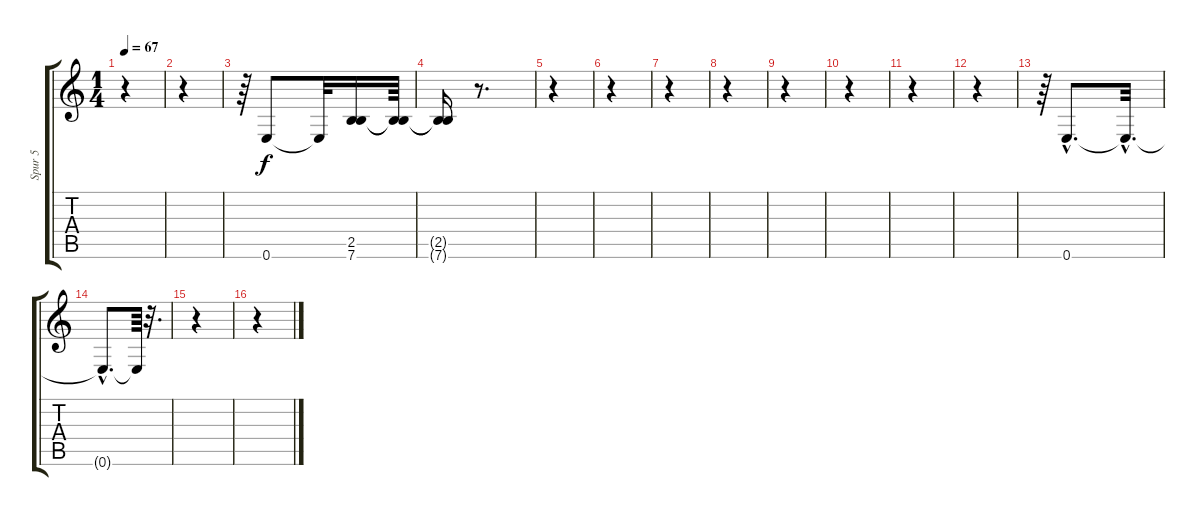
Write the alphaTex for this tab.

\track ("Spur 5" "Spur 5") {instrument acousticguitarnylon}
\staff {score tabs}
\tuning (E4 B3 G3 D3 A2 E2) {hide}
\ts (1 4)
\tempo 67
\clef g2
\ks c
r.4{dy f} |
r.4 |
r.64 0.6.8 0.6{t}.32 (2.5 7.6).16 (2.5{t} 7.6{t}).64 |
(2.5{t} 7.6{t}).16 r.8{d} |
r.4 |
r.4 |
r.4 |
r.4 |
r.4 |
r.4 |
r.4 |
r.4 |
r.64 0.6{hac}.8{d} 0.6{hac t}.32{d} |
0.6{hac t}.8{d} 0.6{t}.64 r.32{d} |
r.4 |
r.4
